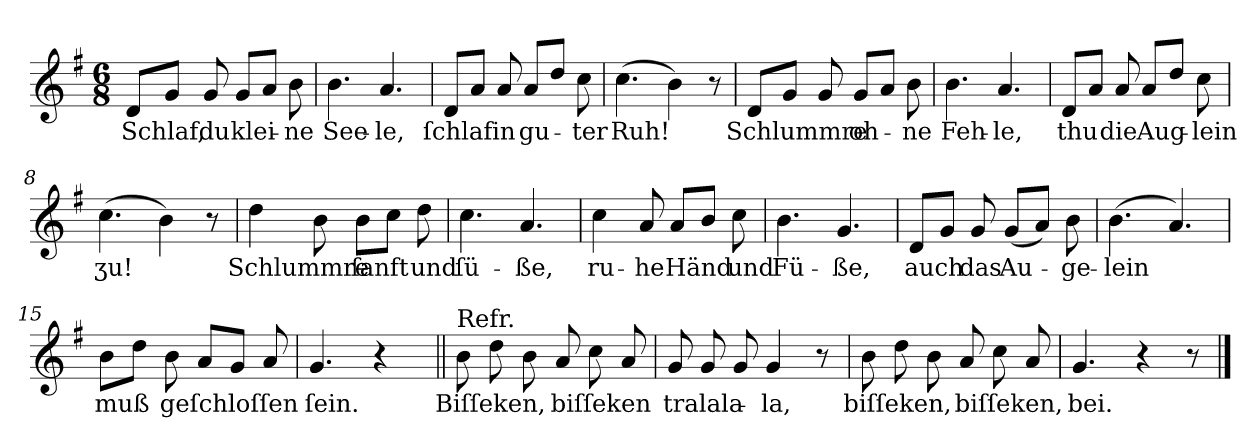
**kern	**text
*part1	*part1
*staff1	*staff1
*clefG2	*
*k[f#]	*
*G:	*
*M6/8	*
=1	=1
8dL	Schlaf,
8gJ	.
8g	du
8gL	klei-
8aJ	.
8b	-ne
=2	=2
4.b	See-
4.a	-le,
=3	=3
8dL	ſchlaf
8aJ	.
8a	in
8a/L	gu-
8ddJ	.
8cc	-ter
=4	=4
(4.cc	Ruh!
4b)	.
8r	.
=5	=5
8dL	Schlummre
8gJ	.
8g	.
8gL	oh-
8aJ	.
8b	-ne
=6	=6
4.b	Feh-
4.a	-le,
=7	=7
8dL	thu
8aJ	.
8a	die
8a/L	Aug-
8ddJ	.
8cc	-lein
=8	=8
(4.cc	ʒu!
4b)	.
8r	.
=9	=9
4dd	Schlummre
8b	.
8bL	ſanft
8ccJ	.
8dd	und
=10	=10
4.cc	ſü-
4.a	-ße,
=11	=11
4cc	ru-
8a	-he
8aL	Händ
8bJ	.
8cc	und
=12	=12
4.b	Fü-
4.g	-ße,
=13	=13
8dL	auch
8gJ	.
8g	das
(8gL	Au-
8aJ)	.
8b	-ge-
=14	=14
(4.b	-lein
4.a)	.
=15	=15
8bL	muß
8ddJ	.
8b	geſchloſſen
8aL	.
8gJ	.
8a	.
=16	=16
4.g	ſein.
!LO:N:vis=4	!
4.r	.
=17||	=17||
!LO:TX:a:t=Refr.	!
8b	Biſſeken,
8dd	.
8b	.
8a	biſſeken
8cc	.
8a	.
=18	=18
8g	tralala-
8g	.
8g	.
4g	-la,
8r	.
=19	=19
8b	biſſeken,
8dd	.
8b	.
8a	biſſeken,
8cc	.
8a	.
=20	=20
4.g	bei.
4r	.
8r	.
==	==
*-	*-
